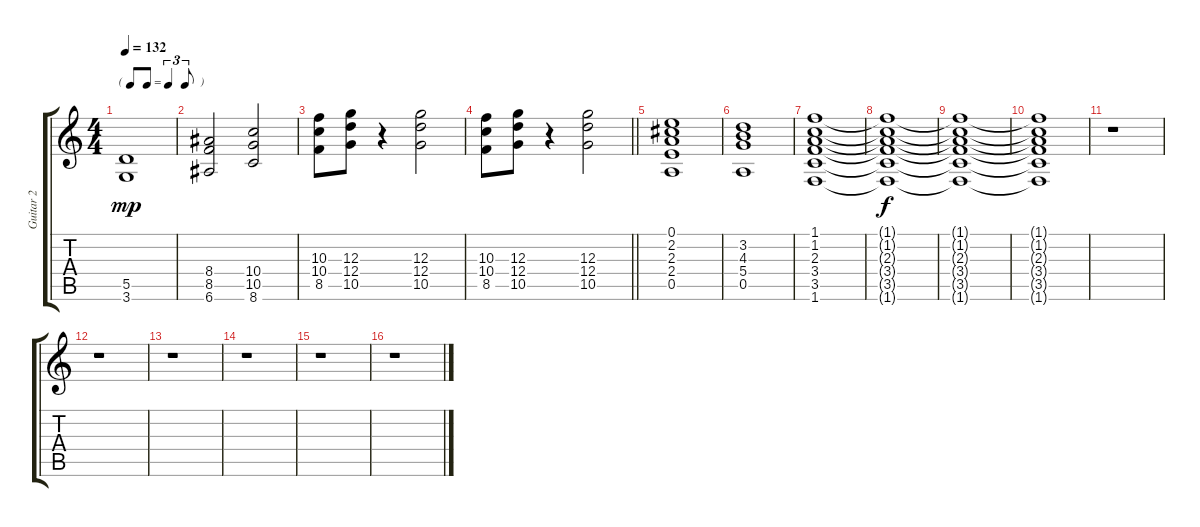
\track ("Guitar 2" "Guitar 2") {instrument distortionguitar}
\staff {score tabs}
\tuning (E4 B3 G3 D3 A2 E2) {hide}
\ts (4 4)
\tf triplet8th
\tempo 132
\clef g2
\ks c
(5.5 3.6).1{dy mp} |
(8.4 8.5 6.6).2 (10.4 10.5 8.6).2 |
(10.3 10.4 8.5).8 (12.3 12.4 10.5).8 r.4 (12.3 12.4 10.5).2 |
\barLineRight lightlight
(10.3 10.4 8.5).8 (12.3 12.4 10.5).8 r.4 (12.3 12.4 10.5).2 |
(0.1 2.2 2.3 2.4 0.5).1 |
(3.2 4.3 5.4 0.5).1 |
(1.1 1.2 2.3 3.4 3.5 1.6).1 |
(1.1{t} 1.2{t} 2.3{t} 3.4{t} 3.5{t} 1.6{t}).1{dy f} |
(1.1{t} 1.2{t} 2.3{t} 3.4{t} 3.5{t} 1.6{t}).1 |
(1.1{t} 1.2{t} 2.3{t} 3.4{t} 3.5{t} 1.6{t}).1 |
r.1 |
r.1 |
r.1 |
r.1 |
r.1 |
r.1
